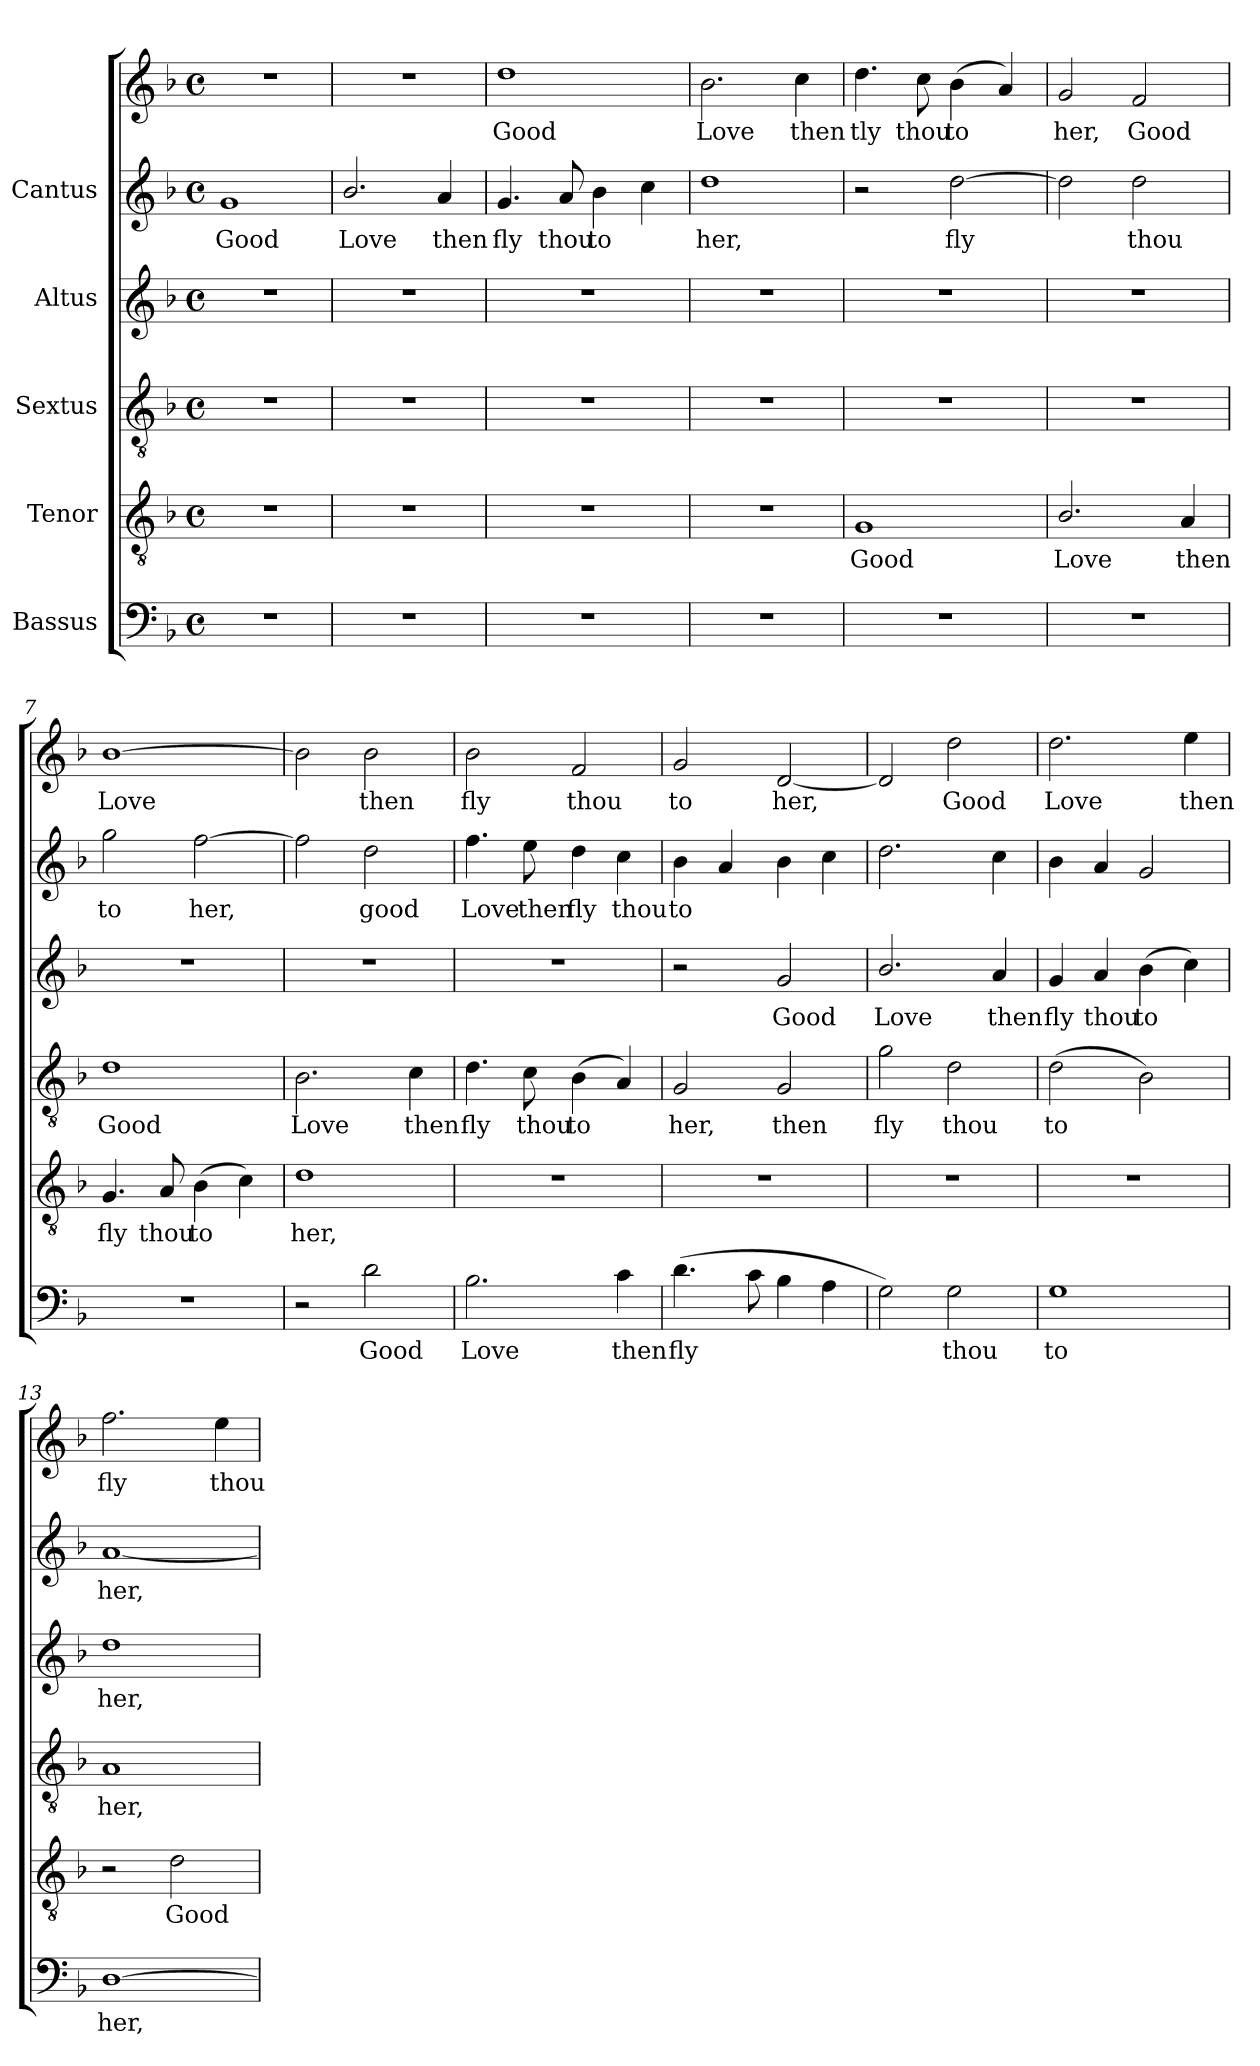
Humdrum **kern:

**kern	**text	**kern	**text	**kern	**text	**kern	**text	**kern	**text	**kern	**text
*part5	*part5	*part4	*part4	*part3	*part3	*part2	*part2	*part1	*part1	*part1	*part1
*staff6	*staff6	*staff5	*staff5	*staff4	*staff4	*staff3	*staff3	*staff2	*staff2	*staff1	*staff1
*I"Bassus	*	*I"Tenor	*	*I"Sextus	*	*I"Altus	*	*I"Cantus	*	*	*
!!LO:PB:g=z
*stria5	*	*stria5	*	*stria5	*	*stria5	*	*stria5	*	*stria5	*
*clefF4	*	*clefGv2	*	*clefGv2	*	*clefG2	*	*clefG2	*	*clefG2	*
*k[b-]	*	*k[b-]	*	*k[b-]	*	*k[b-]	*	*k[b-]	*	*k[b-]	*
*F:	*	*F:	*	*F:	*	*F:	*	*F:	*	*F:	*
*M4/4	*	*M4/4	*	*M4/4	*	*M4/4	*	*M4/4	*	*M4/4	*
*met(c)	*	*met(c)	*	*met(c)	*	*met(c)	*	*met(c)	*	*met(c)	*
*MM156	*	*MM156	*	*MM156	*	*MM156	*	*MM156	*	*MM156	*
=1	=1	=1	=1	=1	=1	=1	=1	=1	=1	=1	=1
!	!	!	!	!	!	!	!	!	!LO:LY:b:cj	!	!
1r	.	1r	.	1r	.	1r	.	1g	Good	1r	.
=2	=2	=2	=2	=2	=2	=2	=2	=2	=2	=2	=2
!	!	!	!	!	!	!	!	!	!LO:LY:b:cj	!	!
1r	.	1r	.	1r	.	1r	.	2.b-/	Love	1r	.
!	!	!	!	!	!	!	!	!	!LO:LY:b:cj	!	!
.	.	.	.	.	.	.	.	4a/	then	.	.
=3	=3	=3	=3	=3	=3	=3	=3	=3	=3	=3	=3
!	!	!	!	!	!	!	!	!	!LO:LY:b:cj	!	!LO:LY:b:cj
1r	.	1r	.	1r	.	1r	.	4.g/	fly	1dd	Good
!	!	!	!	!	!	!	!	!	!LO:LY:b:cj	!	!
.	.	.	.	.	.	.	.	8a/	thou	.	.
!	!	!	!	!	!	!	!	!	!LO:LY:b:cj	!	!
.	.	.	.	.	.	.	.	4b-\	to	.	.
!	!	!	!	!	!	!	!	!	!LO:LY:b:cj	!	!
.	.	.	.	.	.	.	.	4cc\	.	.	.
=4	=4	=4	=4	=4	=4	=4	=4	=4	=4	=4	=4
!	!	!	!	!	!	!	!	!	!LO:LY:b:cj	!	!LO:LY:b:cj
1r	.	1r	.	1r	.	1r	.	1dd	her,	2.b-\	Love
!	!	!	!	!	!	!	!	!	!	!	!LO:LY:b:cj
.	.	.	.	.	.	.	.	.	.	4cc\	then
=5	=5	=5	=5	=5	=5	=5	=5	=5	=5	=5	=5
!	!	!	!LO:LY:b:cj	!	!	!	!	!	!	!	!LO:LY:b:cj
1r	.	1G	Good	1r	.	1r	.	2r	.	4.dd\	tly
!	!	!	!	!	!	!	!	!	!	!	!LO:LY:b:cj
.	.	.	.	.	.	.	.	.	.	8cc\	thou
!	!	!	!	!	!	!	!	!	!LO:LY:b:cj	!	!LO:LY:b:cj
.	.	.	.	.	.	.	.	[>2dd\	fly	(>4b-\	to
!	!	!	!	!	!	!	!	!	!	!	!LO:LY:b:cj
.	.	.	.	.	.	.	.	.	.	4a/)	.
=6	=6	=6	=6	=6	=6	=6	=6	=6	=6	=6	=6
!	!	!	!LO:LY:b:cj	!	!	!	!	!	!LO:LY:b:cj	!	!LO:LY:b:cj
1r	.	2.B-/	Love	1r	.	1r	.	2dd\]	.	2g/	her,
!	!	!	!	!	!	!	!	!	!LO:LY:b:cj	!	!LO:LY:b:cj
.	.	.	.	.	.	.	.	2dd\	thou	2f/	Good
!	!	!	!LO:LY:b:cj	!	!	!	!	!	!	!	!
.	.	4A/	then	.	.	.	.	.	.	.	.
!!LO:LB:g=z
=7	=7	=7	=7	=7	=7	=7	=7	=7	=7	=7	=7
!	!	!	!LO:LY:b:cj	!	!LO:LY:b:cj	!	!	!	!LO:LY:b:cj	!	!LO:LY:b:cj
1r	.	4.G/	fly	1d	Good	1r	.	2gg\	to	[>1b-	Love
!	!	!	!LO:LY:b:cj	!	!	!	!	!	!	!	!
.	.	8A/	thou	.	.	.	.	.	.	.	.
!	!	!	!LO:LY:b:cj	!	!	!	!	!	!LO:LY:b:cj	!	!
.	.	(>4B-\	to	.	.	.	.	[>2ff\	her,	.	.
!	!	!	!LO:LY:b:cj	!	!	!	!	!	!	!	!
.	.	4c\)	.	.	.	.	.	.	.	.	.
=8	=8	=8	=8	=8	=8	=8	=8	=8	=8	=8	=8
!	!	!	!LO:LY:b:cj	!	!LO:LY:b:cj	!	!	!	!LO:LY:b:cj	!	!LO:LY:b:cj
2r	.	1d	her,	2.B-\	Love	1r	.	2ff\]	.	2b-\]	.
!	!LO:LY:b:cj	!	!	!	!	!	!	!	!LO:LY:b:cj	!	!LO:LY:b:cj
2d\	Good	.	.	.	.	.	.	2dd\	good	2b-\	then
!	!	!	!	!	!LO:LY:b:cj	!	!	!	!	!	!
.	.	.	.	4c\	then	.	.	.	.	.	.
=9	=9	=9	=9	=9	=9	=9	=9	=9	=9	=9	=9
!	!LO:LY:b:cj	!	!	!	!LO:LY:b:cj	!	!	!	!LO:LY:b:cj	!	!LO:LY:b:cj
2.B-\	Love	1r	.	4.d\	fly	1r	.	4.ff\	Love	2b-\	fly
!	!	!	!	!	!LO:LY:b:cj	!	!	!	!LO:LY:b:cj	!	!
.	.	.	.	8c\	thou	.	.	8ee\	then	.	.
!	!	!	!	!	!LO:LY:b:cj	!	!	!	!LO:LY:b:cj	!	!LO:LY:b:cj
.	.	.	.	(>4B-\	to	.	.	4dd\	fly	2f/	thou
!	!LO:LY:b:cj	!	!	!	!LO:LY:b:cj	!	!	!	!LO:LY:b:cj	!	!
4c\	then	.	.	4A/)	.	.	.	4cc\	thou	.	.
=10	=10	=10	=10	=10	=10	=10	=10	=10	=10	=10	=10
!	!LO:LY:b:cj	!	!	!	!LO:LY:b:cj	!	!	!	!LO:LY:b:cj	!	!LO:LY:b:cj
(>4.d\	fly	1r	.	2G/	her,	2r	.	4b-\	to	2g/	to
!	!	!	!	!	!	!	!	!	!LO:LY:b:cj	!	!
.	.	.	.	.	.	.	.	4a/	.	.	.
!	!LO:LY:b:cj	!	!	!	!	!	!	!	!	!	!
8c\	.	.	.	.	.	.	.	.	.	.	.
!	!LO:LY:b:cj	!	!	!	!LO:LY:b:cj	!	!LO:LY:b:cj	!	!LO:LY:b:cj	!	!LO:LY:b:cj
4B-\	.	.	.	2G/	then	2g/	Good	4b-\	.	[<2d/	her,
!	!LO:LY:b:cj	!	!	!	!	!	!	!	!LO:LY:b:cj	!	!
4A\	.	.	.	.	.	.	.	4cc\	.	.	.
=11	=11	=11	=11	=11	=11	=11	=11	=11	=11	=11	=11
!	!LO:LY:b:cj	!	!	!	!LO:LY:b:cj	!	!LO:LY:b:cj	!	!	!	!LO:LY:b:cj
2G\)	.	1r	.	2g\	fly	2.b-/	Love	2.dd\	.	2d/]	.
!	!LO:LY:b:cj	!	!	!	!LO:LY:b:cj	!	!	!	!	!	!LO:LY:b:cj
2G\	thou	.	.	2d\	thou	.	.	.	.	2dd\	Good
!	!	!	!	!	!	!	!LO:LY:b:cj	!	!	!	!
.	.	.	.	.	.	4a/	then	4cc\	.	.	.
!!LO:PB:g=z
=12	=12	=12	=12	=12	=12	=12	=12	=12	=12	=12	=12
!	!LO:LY:b:cj	!	!	!	!LO:LY:b:cj	!	!LO:LY:b:cj	!	!	!	!LO:LY:b:cj
1G	to	1r	.	(>2d\	to	4g/	fly	4b-\	.	2.dd\	Love
!	!	!	!	!	!	!	!LO:LY:b:cj	!	!	!	!
.	.	.	.	.	.	4a/	thou	4a/	.	.	.
!	!	!	!	!	!LO:LY:b:cj	!	!LO:LY:b:cj	!	!	!	!
.	.	.	.	2B-\)	.	(>4b-\	to	2g/	.	.	.
!	!	!	!	!	!	!	!LO:LY:b:cj	!	!	!	!LO:LY:b:cj
.	.	.	.	.	.	4cc\)	.	.	.	4ee\	then
=13	=13	=13	=13	=13	=13	=13	=13	=13	=13	=13	=13
!	!LO:LY:b:cj	!	!	!	!LO:LY:b:cj	!	!LO:LY:b:cj	!	!LO:LY:b:cj	!	!LO:LY:b:cj
[>1D	her,	2r	.	1A	her,	1dd	her,	[<1a	her,	2.ff\	fly
!	!	!	!LO:LY:b:cj	!	!	!	!	!	!	!	!
.	.	2d\	Good	.	.	.	.	.	.	.	.
!	!	!	!	!	!	!	!	!	!	!	!LO:LY:b:cj
.	.	.	.	.	.	.	.	.	.	4ee\	thou
=	=	=	=	=	=	=	=	=	=	=	=
*-	*-	*-	*-	*-	*-	*-	*-	*-	*-	*-	*-
